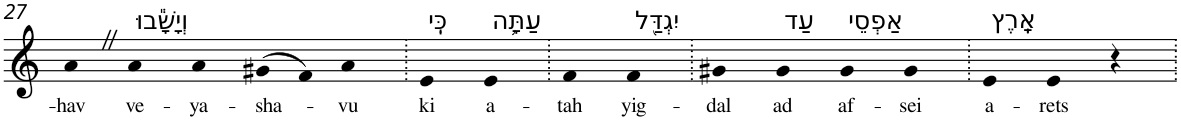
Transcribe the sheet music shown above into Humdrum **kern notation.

**kern	**text
*part1	*part1
*staff1	*staff1
*I"Piano	*
*I'Pno	*
!!LO:PB:g=z
*clefG2	*
*k[]	*
=27	=27
!	!LO:LY:b
4aZ	-hav
!LO:TX:a:t=וְיָשָׁ֕בוּ	!
!	!LO:LY:b
4a	ve-
!	!LO:LY:b
4a	-ya-
!	!LO:LY:b
(>8g#X	-sha-
8f)	.
!	!LO:LY:b
4a	-vu
=28.	=28.
!LO:TX:a:t=כִּֽי	!
!	!LO:LY:b
4e	ki
!LO:TX:a:t=עַתָּ֥ה	!
!	!LO:LY:b
4e	a-
=29.	=29.
!	!LO:LY:b
4f	-tah
!LO:TX:a:t=יִגְדַּ֖ל	!
!	!LO:LY:b
4f	yig-
=30.	=30.
!	!LO:LY:b
4g#X	-dal
!LO:TX:a:t=עַד	!
!	!LO:LY:b
4g#	ad
!LO:TX:a:t=אַפְסֵי	!
!	!LO:LY:b
4g#	af-
!	!LO:LY:b
4g#	-sei
=31.	=31.
!LO:TX:a:t=אָֽרֶץ	!
!	!LO:LY:b
4e	a-
!	!LO:LY:b
4e	-rets
4r	.
=.	=.
*-	*-
